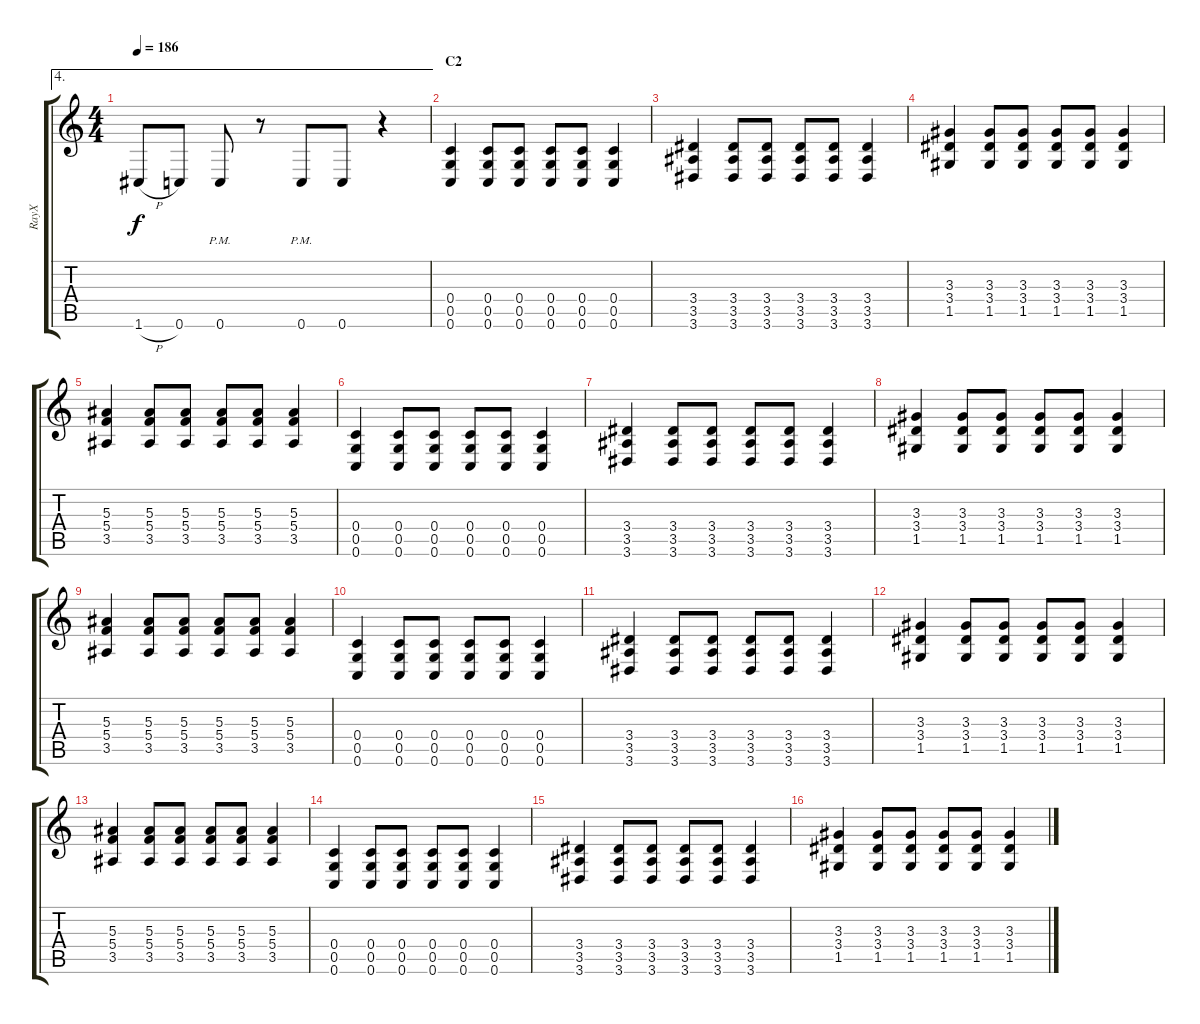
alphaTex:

\track ("RayX" "RayX") {instrument distortionguitar}
\staff {score tabs}
\tuning (D4 A3 F3 C3 G2 C2) {hide}
\ae 4
\ts (4 4)
\tempo 186
\clef g2
\ks c
1.6{h}.8{dy f} 0.6.8 0.6{pm}.8 r.8 0.6{pm}.8 0.6.8 r.4 |
\section ("" "C2")
(0.4 0.5 0.6).4 (0.4 0.5 0.6).8 (0.4 0.5 0.6).8 (0.4 0.5 0.6).8 (0.4 0.5 0.6).8 (0.4 0.5 0.6).4 |
(3.4 3.5 3.6).4 (3.4 3.5 3.6).8 (3.4 3.5 3.6).8 (3.4 3.5 3.6).8 (3.4 3.5 3.6).8 (3.4 3.5 3.6).4 |
(3.3 3.4 1.5).4 (3.3 3.4 1.5).8 (3.3 3.4 1.5).8 (3.3 3.4 1.5).8 (3.3 3.4 1.5).8 (3.3 3.4 1.5).4 |
(5.3 5.4 3.5).4 (5.3 5.4 3.5).8 (5.3 5.4 3.5).8 (5.3 5.4 3.5).8 (5.3 5.4 3.5).8 (5.3 5.4 3.5).4 |
(0.4 0.5 0.6).4 (0.4 0.5 0.6).8 (0.4 0.5 0.6).8 (0.4 0.5 0.6).8 (0.4 0.5 0.6).8 (0.4 0.5 0.6).4 |
(3.4 3.5 3.6).4 (3.4 3.5 3.6).8 (3.4 3.5 3.6).8 (3.4 3.5 3.6).8 (3.4 3.5 3.6).8 (3.4 3.5 3.6).4 |
(3.3 3.4 1.5).4 (3.3 3.4 1.5).8 (3.3 3.4 1.5).8 (3.3 3.4 1.5).8 (3.3 3.4 1.5).8 (3.3 3.4 1.5).4 |
(5.3 5.4 3.5).4 (5.3 5.4 3.5).8 (5.3 5.4 3.5).8 (5.3 5.4 3.5).8 (5.3 5.4 3.5).8 (5.3 5.4 3.5).4 |
(0.4 0.5 0.6).4 (0.4 0.5 0.6).8 (0.4 0.5 0.6).8 (0.4 0.5 0.6).8 (0.4 0.5 0.6).8 (0.4 0.5 0.6).4 |
(3.4 3.5 3.6).4 (3.4 3.5 3.6).8 (3.4 3.5 3.6).8 (3.4 3.5 3.6).8 (3.4 3.5 3.6).8 (3.4 3.5 3.6).4 |
(3.3 3.4 1.5).4 (3.3 3.4 1.5).8 (3.3 3.4 1.5).8 (3.3 3.4 1.5).8 (3.3 3.4 1.5).8 (3.3 3.4 1.5).4 |
(5.3 5.4 3.5).4 (5.3 5.4 3.5).8 (5.3 5.4 3.5).8 (5.3 5.4 3.5).8 (5.3 5.4 3.5).8 (5.3 5.4 3.5).4 |
(0.4 0.5 0.6).4 (0.4 0.5 0.6).8 (0.4 0.5 0.6).8 (0.4 0.5 0.6).8 (0.4 0.5 0.6).8 (0.4 0.5 0.6).4 |
(3.4 3.5 3.6).4 (3.4 3.5 3.6).8 (3.4 3.5 3.6).8 (3.4 3.5 3.6).8 (3.4 3.5 3.6).8 (3.4 3.5 3.6).4 |
(3.3 3.4 1.5).4 (3.3 3.4 1.5).8 (3.3 3.4 1.5).8 (3.3 3.4 1.5).8 (3.3 3.4 1.5).8 (3.3 3.4 1.5).4
